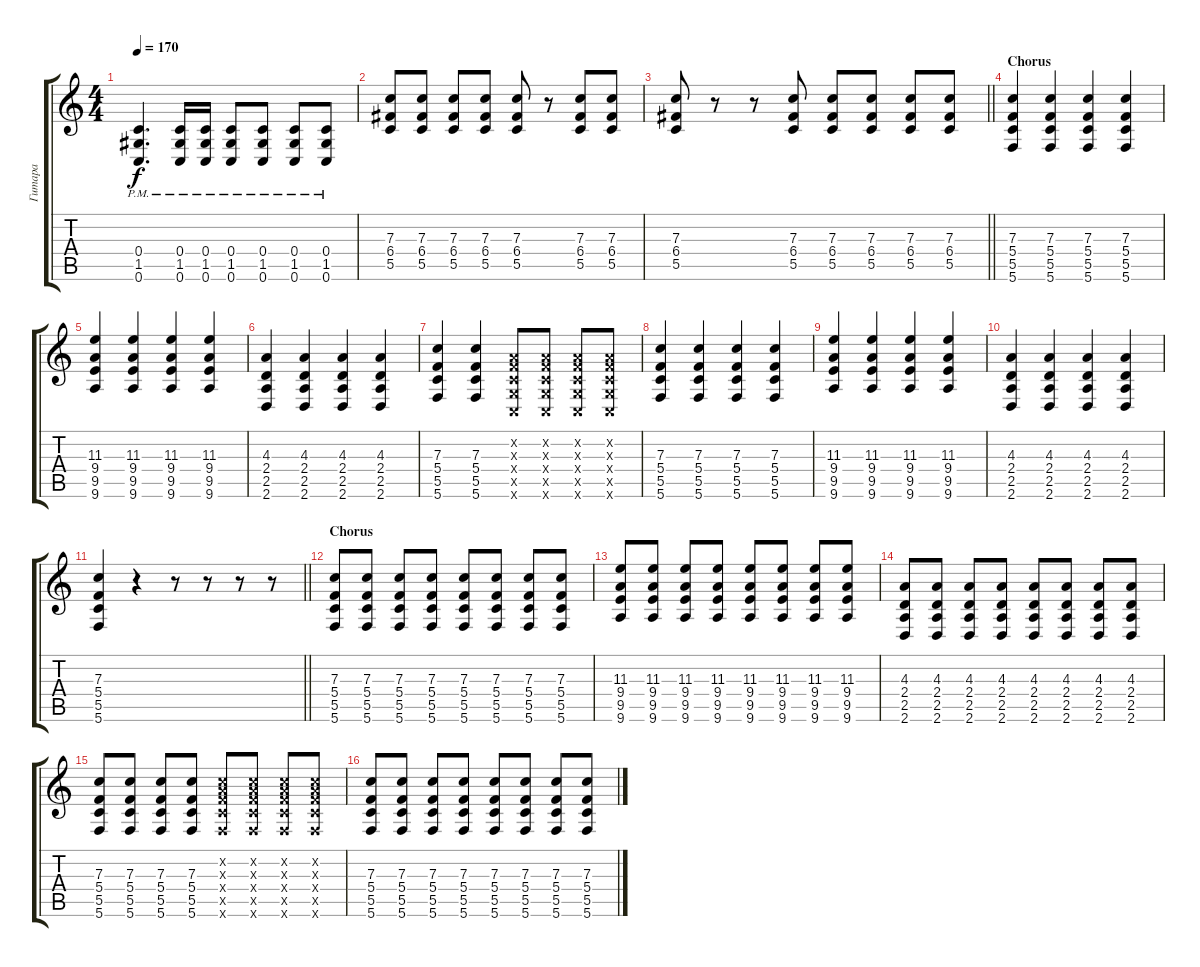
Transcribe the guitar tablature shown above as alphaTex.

\track ("Гитара" "Гитара") {instrument overdrivenguitar}
\staff {score tabs}
\tuning (D4 A3 F3 C3 G2 C2) {hide}
\ts (4 4)
\tempo 170
\clef g2
\ks c
(0.4 1.5{pm} 0.6{pm}).4{d dy f} (0.4 1.5{pm} 0.6{pm}).16 (0.4 1.5{pm} 0.6{pm}).16 (0.4 1.5{pm} 0.6{pm}).8 (0.4 1.5{pm} 0.6{pm}).8 (0.4 1.5{pm} 0.6{pm}).8 (0.4 1.5{pm} 0.6{pm}).8 |
(7.3 6.4 5.5).8 (7.3 6.4 5.5).8 (7.3 6.4 5.5).8 (7.3 6.4 5.5).8 (7.3 6.4 5.5).8 r.8 (7.3 6.4 5.5).8 (7.3 6.4 5.5).8 |
\barLineRight lightlight
(7.3 6.4 5.5).8 r.8 r.8 (7.3 6.4 5.5).8 (7.3 6.4 5.5).8 (7.3 6.4 5.5).8 (7.3 6.4 5.5).8 (7.3 6.4 5.5).8 |
\section ("" "Chorus")
(7.3 5.4 5.5 5.6).4 (7.3 5.4 5.5 5.6).4 (7.3 5.4 5.5 5.6).4 (7.3 5.4 5.5 5.6).4 |
(11.3 9.4 9.5 9.6).4 (11.3 9.4 9.5 9.6).4 (11.3 9.4 9.5 9.6).4 (11.3 9.4 9.5 9.6).4 |
(4.3 2.4 2.5 2.6).4 (4.3 2.4 2.5 2.6).4 (4.3 2.4 2.5 2.6).4 (4.3 2.4 2.5 2.6).4 |
(7.3 5.4 5.5 5.6).4 (7.3 5.4 5.5 5.6).4 (0.2{x} 0.3{x} 0.4{x} 0.5{x} 0.6{x}).8 (0.2{x} 0.3{x} 0.4{x} 0.5{x} 0.6{x}).8 (0.2{x} 0.3{x} 0.4{x} 0.5{x} 0.6{x}).8 (0.2{x} 0.3{x} 0.4{x} 0.5{x} 0.6{x}).8 |
(7.3 5.4 5.5 5.6).4 (7.3 5.4 5.5 5.6).4 (7.3 5.4 5.5 5.6).4 (7.3 5.4 5.5 5.6).4 |
(11.3 9.4 9.5 9.6).4 (11.3 9.4 9.5 9.6).4 (11.3 9.4 9.5 9.6).4 (11.3 9.4 9.5 9.6).4 |
(4.3 2.4 2.5 2.6).4 (4.3 2.4 2.5 2.6).4 (4.3 2.4 2.5 2.6).4 (4.3 2.4 2.5 2.6).4 |
\barLineRight lightlight
(7.3 5.4 5.5 5.6).4 r.4 r.8 r.8 r.8 r.8 |
\section ("" "Chorus")
(7.3 5.4 5.5 5.6).8 (7.3 5.4 5.5 5.6).8 (7.3 5.4 5.5 5.6).8 (7.3 5.4 5.5 5.6).8 (7.3 5.4 5.5 5.6).8 (7.3 5.4 5.5 5.6).8 (7.3 5.4 5.5 5.6).8 (7.3 5.4 5.5 5.6).8 |
(11.3 9.4 9.5 9.6).8 (11.3 9.4 9.5 9.6).8 (11.3 9.4 9.5 9.6).8 (11.3 9.4 9.5 9.6).8 (11.3 9.4 9.5 9.6).8 (11.3 9.4 9.5 9.6).8 (11.3 9.4 9.5 9.6).8 (11.3 9.4 9.5 9.6).8 |
(4.3 2.4 2.5 2.6).8 (4.3 2.4 2.5 2.6).8 (4.3 2.4 2.5 2.6).8 (4.3 2.4 2.5 2.6).8 (4.3 2.4 2.5 2.6).8 (4.3 2.4 2.5 2.6).8 (4.3 2.4 2.5 2.6).8 (4.3 2.4 2.5 2.6).8 |
(7.3 5.4 5.5 5.6).8 (7.3 5.4 5.5 5.6).8 (7.3 5.4 5.5 5.6).8 (7.3 5.4 5.5 5.6).8 (0.2{x} 7.3{x} 5.4{x} 5.5{x} 5.6{x}).8 (0.2{x} 7.3{x} 5.4{x} 5.5{x} 5.6{x}).8 (0.2{x} 7.3{x} 5.4{x} 5.5{x} 5.6{x}).8 (0.2{x} 7.3{x} 5.4{x} 5.5{x} 5.6{x}).8 |
(7.3 5.4 5.5 5.6).8 (7.3 5.4 5.5 5.6).8 (7.3 5.4 5.5 5.6).8 (7.3 5.4 5.5 5.6).8 (7.3 5.4 5.5 5.6).8 (7.3 5.4 5.5 5.6).8 (7.3 5.4 5.5 5.6).8 (7.3 5.4 5.5 5.6).8
